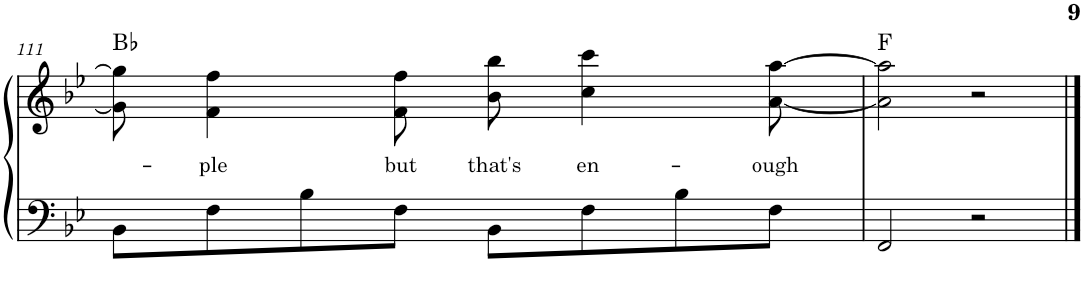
**kern	**kern	**text	**harte
*part1	*part1	*part1	*part1
*staff2	*staff1	*staff1	*
*I"Piano	*	*	*
*I'Pno.	*	*	*
!!LO:PB:g=z
*clefF4	*clefG2	*	*
*k[b-e-]	*k[b-e-]	*	*
*M4/4	*M4/4	*	*
=111	=111	=111	=111
8BB-\L	8g\] 8gg\]	.	Bb:maj
!	!	!LO:LY:b	!
8F\	4f\ 4ff\	-ple	.
8B-\	.	.	.
!	!	!LO:LY:b	!
8F\J	8f\ 8ff\	but	.
!	!	!LO:LY:b	!
8BB-\L	8b-\ 8bb-\	that's	.
!	!	!LO:LY:b	!
8F\	4cc\ 4ccc\	en-	.
8B-\	.	.	.
!	!	!LO:LY:b	!
8F\J	[8a\ [8aa\	-ough	.
=112	=112	=112	=112
2FF/	2a\] 2aa\]	.	F:maj
2r	2r	.	.
==	==	==	==
*-	*-	*-	*-
